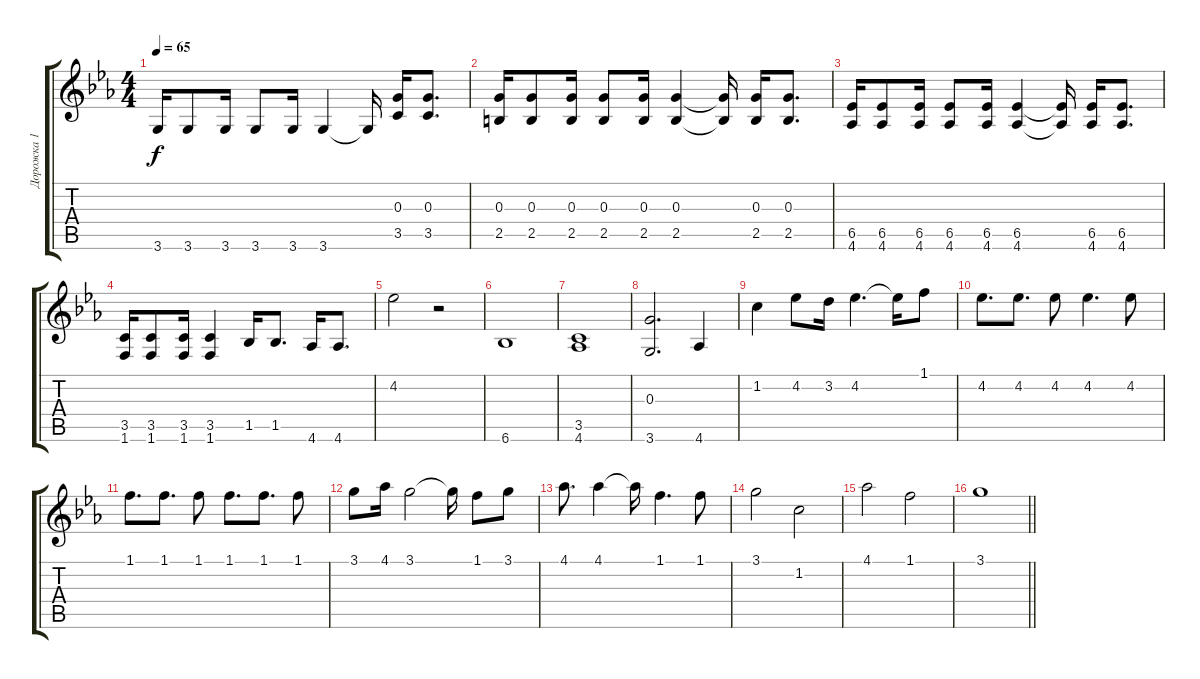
\track ("Дорожка 1" "Дорожка 1") {instrument distortionguitar}
\staff {score tabs}
\tuning (E4 B3 G3 D3 A2 E2) {hide}
\ts (4 4)
\tempo 65
\clef g2
\ks cminor
3.6.16{dy f} 3.6.8 3.6.16 3.6.8 3.6.16 3.6.4 3.6{t}.16 (0.3 3.5).16 (0.3 3.5).8{d} |
(0.3 2.5).16 (0.3 2.5).8 (0.3 2.5).16 (0.3 2.5).8 (0.3 2.5).16 (0.3 2.5).4 (0.3{t} 2.5{t}).16 (0.3 2.5).16 (0.3 2.5).8{d} |
(6.5 4.6).16 (6.5 4.6).8 (6.5 4.6).16 (6.5 4.6).8 (6.5 4.6).16 (6.5 4.6).4 (6.5{t} 4.6{t}).16 (6.5 4.6).16 (6.5 4.6).8{d} |
(3.5 1.6).16 (3.5 1.6).8 (3.5 1.6).16 (3.5 1.6).4 1.5.16 1.5.8{d} 4.6.16 4.6.8{d} |
4.2.2 r.2 |
6.6.1 |
(3.5 4.6).1 |
(0.3 3.6).2{d} 4.6.4 |
1.2.4 4.2.8 3.2.16 4.2.4{d} 4.2{t}.16 1.1.8 |
4.2.8{d} 4.2.8{d} 4.2.8 4.2.4{d} 4.2.8 |
1.1.8{d} 1.1.8{d} 1.1.8 1.1.8{d} 1.1.8{d} 1.1.8 |
3.1.8 4.1.16 3.1.2 3.1{t}.16 1.1.8 3.1.8 |
4.1.8{d} 4.1.4 4.1{t}.16 1.1.4{d} 1.1.8 |
3.1.2 1.2.2 |
4.1.2 1.1.2 |
\barLineRight lightlight
3.1.1
